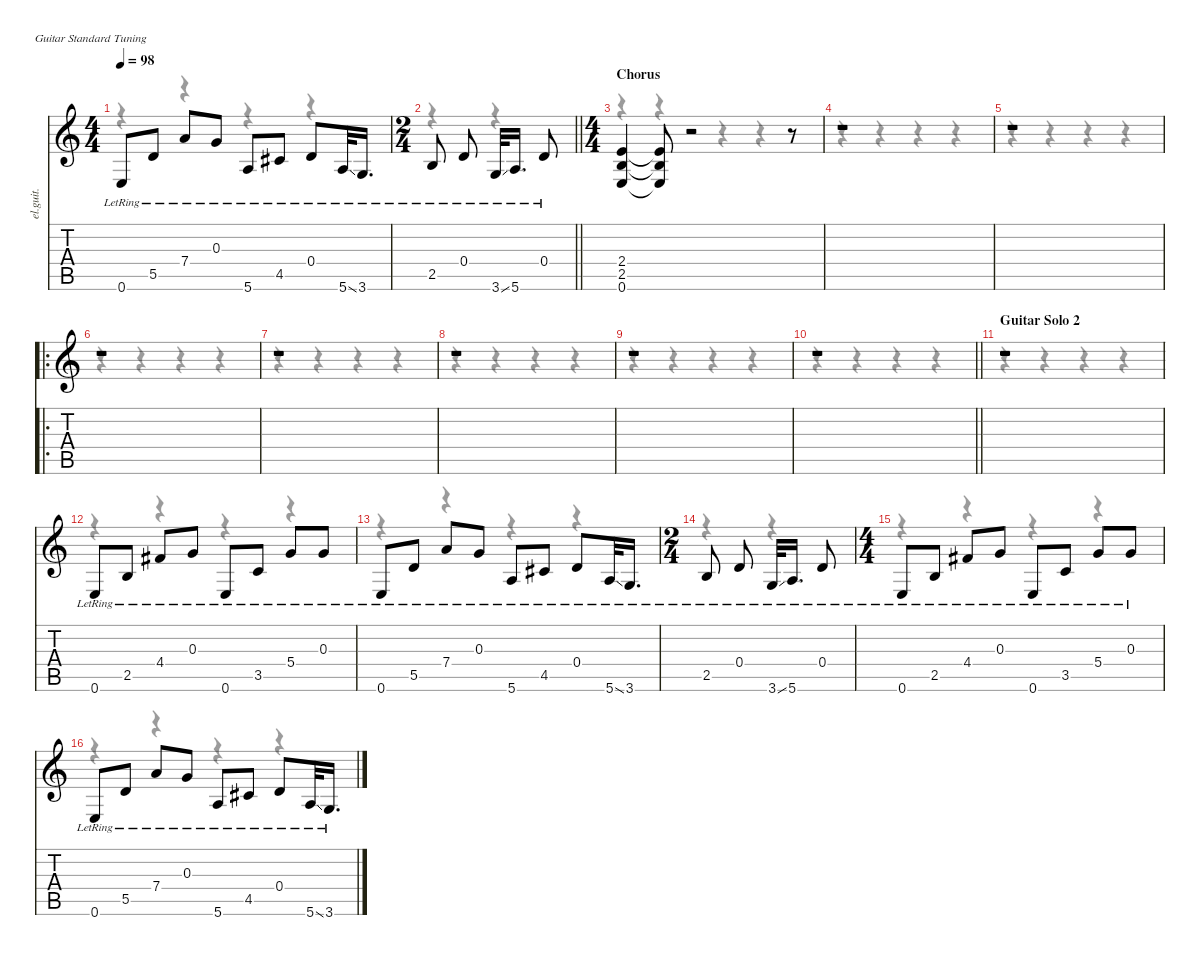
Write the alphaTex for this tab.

\defaultSystemsLayout 4
\hideDynamics
\bracketExtendMode nobrackets
\otherSystemsTrackNameOrientation horizontal
\track ("James Hetfield (clean)" "el.guit.") {instrument electricguitarclean}
\staff {score tabs}
\tuning (E4 B3 G3 D3 A2 E2)
\voice
\ts (4 4)
\tempo 98
\clef g2
\ks c
0.6{lr}.8{dy mp beam Up} 5.5{lr}.8{beam Up} 7.4{lr}.8{beam Up} 0.3{lr}.8{beam Up} 5.6{lr}.8{beam Up} 4.5{lr acc #}.8{beam Up} 0.4{lr}.8{beam Up} 5.6{ss lr}.32{beam Up} 3.6{lr}.16{d beam Up} |
\ts (2 4)
\beaming (8 1 1 1 1)
\barLineRight lightlight
2.5{lr}.8{beam Up} 0.4{lr}.8{beam Up} 3.6{ss lr}.32{beam Up} 5.6{lr}.16{d beam Up} 0.4{lr}.8{beam Up} |
\ts (4 4)
\beaming (8 2 2 2 2)
\section ("" "Chorus")
(2.4 2.5 0.6).4{dy p beam Up} (2.4{t} 2.5{t} 0.6{t}).8{beam Up} r.2{beam Up} r.8{beam Up} |
r.1{beam Up} |
r.1{beam Up} |
\ro
r.1{beam Up} |
r.1{beam Up} |
r.1{beam Up} |
r.1{beam Up} |
\barLineRight lightlight
r.1{beam Up} |
\section ("" "Guitar Solo 2")
r.1{beam Up} |
0.6{lr}.8{dy f beam Up} 2.5{lr}.8{beam Up} 4.4{lr acc #}.8{beam Up} 0.3{lr}.8{beam Up} 0.6{lr}.8{beam Up} 3.5{lr}.8{beam Up} 5.4{lr}.8{beam Up} 0.3{lr}.8{beam Up} |
0.6{lr}.8{beam Up} 5.5{lr}.8{beam Up} 7.4{lr}.8{beam Up} 0.3{lr}.8{beam Up} 5.6{lr}.8{beam Up} 4.5{lr acc #}.8{beam Up} 0.4{lr}.8{beam Up} 5.6{ss lr}.32{beam Up} 3.6{lr}.16{d beam Up} |
\ts (2 4)
\beaming (8 1 1 1 1)
2.5{lr}.8{beam Up} 0.4{lr}.8{beam Up} 3.6{ss lr}.32{beam Up} 5.6{lr}.16{d beam Up} 0.4{lr}.8{beam Up} |
\ts (4 4)
\beaming (8 2 2 2 2)
0.6{lr}.8{beam Up} 2.5{lr}.8{beam Up} 4.4{lr acc #}.8{beam Up} 0.3{lr}.8{beam Up} 0.6{lr}.8{beam Up} 3.5{lr}.8{beam Up} 5.4{lr}.8{beam Up} 0.3{lr}.8{beam Up} |
0.6{lr}.8{beam Up} 5.5{lr}.8{beam Up} 7.4{lr}.8{beam Up} 0.3{lr}.8{beam Up} 5.6{lr}.8{beam Up} 4.5{lr acc #}.8{beam Up} 0.4{lr}.8{beam Up} 5.6{ss lr}.32{beam Up} 3.6{lr}.16{d beam Up}
\voice
\clef g2
\ottava regular
\simile none
\ks c
r.4{dy mf beam Down} r.4{beam Down} r.4{beam Down} r.4{beam Down} |
\barLineRight lightlight
r.4{beam Down} r.4{beam Down} |
r.4{beam Down} r.4{beam Down} r.4{beam Down} r.4{beam Down} |
r.4{beam Down} r.4{beam Down} r.4{beam Down} r.4{beam Down} |
r.4{beam Down} r.4{beam Down} r.4{beam Down} r.4{beam Down} |
r.4{beam Down} r.4{beam Down} r.4{beam Down} r.4{beam Down} |
r.4{beam Down} r.4{beam Down} r.4{beam Down} r.4{beam Down} |
r.4{beam Down} r.4{beam Down} r.4{beam Down} r.4{beam Down} |
r.4{beam Down} r.4{beam Down} r.4{beam Down} r.4{beam Down} |
\barLineRight lightlight
r.4{beam Down} r.4{beam Down} r.4{beam Down} r.4{beam Down} |
r.4{beam Down} r.4{beam Down} r.4{beam Down} r.4{beam Down} |
r.4{beam Down} r.4{beam Down} r.4{beam Down} r.4{beam Down} |
r.4{beam Down} r.4{beam Down} r.4{beam Down} r.4{beam Down} |
r.4{beam Down} r.4{beam Down} |
r.4{beam Down} r.4{beam Down} r.4{beam Down} r.4{beam Down} |
r.4{beam Down} r.4{beam Down} r.4{beam Down} r.4{beam Down}
